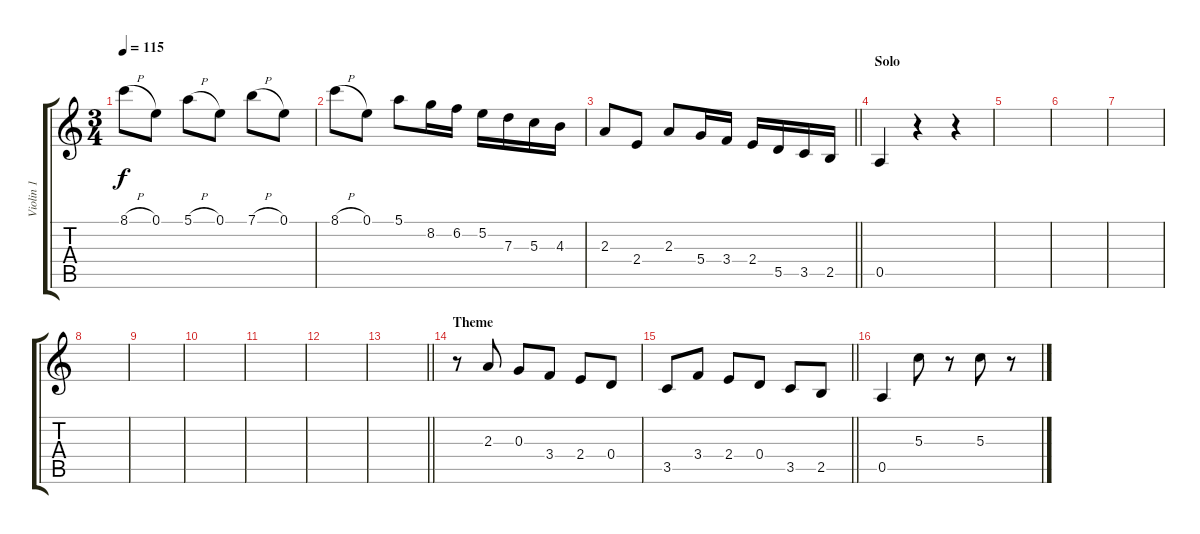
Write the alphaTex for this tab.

\track ("Violin 1" "Violin 1") {instrument overdrivenguitar}
\staff {score tabs}
\tuning (E4 B3 G3 D3 A2 E2) {hide}
\ts (3 4)
\tempo 115
\clef g2
\ks aminor
8.1{h}.8{dy f} 0.1.8 5.1{h}.8 0.1.8 7.1{h}.8 0.1.8 |
8.1{h}.8 0.1.8 5.1.8 8.2.16 6.2.16 5.2.16 7.3.16 5.3.16 4.3.16 |
\barLineRight lightlight
2.3.8 2.4.8 2.3.8 5.4.16 3.4.16 2.4.16 5.5.16 3.5.16 2.5.16 |
\section ("" "Solo")
0.5.4 r.4 r.4 |
|
|
|
|
|
|
|
|
\barLineRight lightlight
|
\section ("" "Theme")
r.8 2.3.8 0.3.8 3.4.8 2.4.8 0.4.8 |
\barLineRight lightlight
3.5.8 3.4.8 2.4.8 0.4.8 3.5.8 2.5.8 |
0.5.4 5.3.8 r.8 5.3.8 r.8
